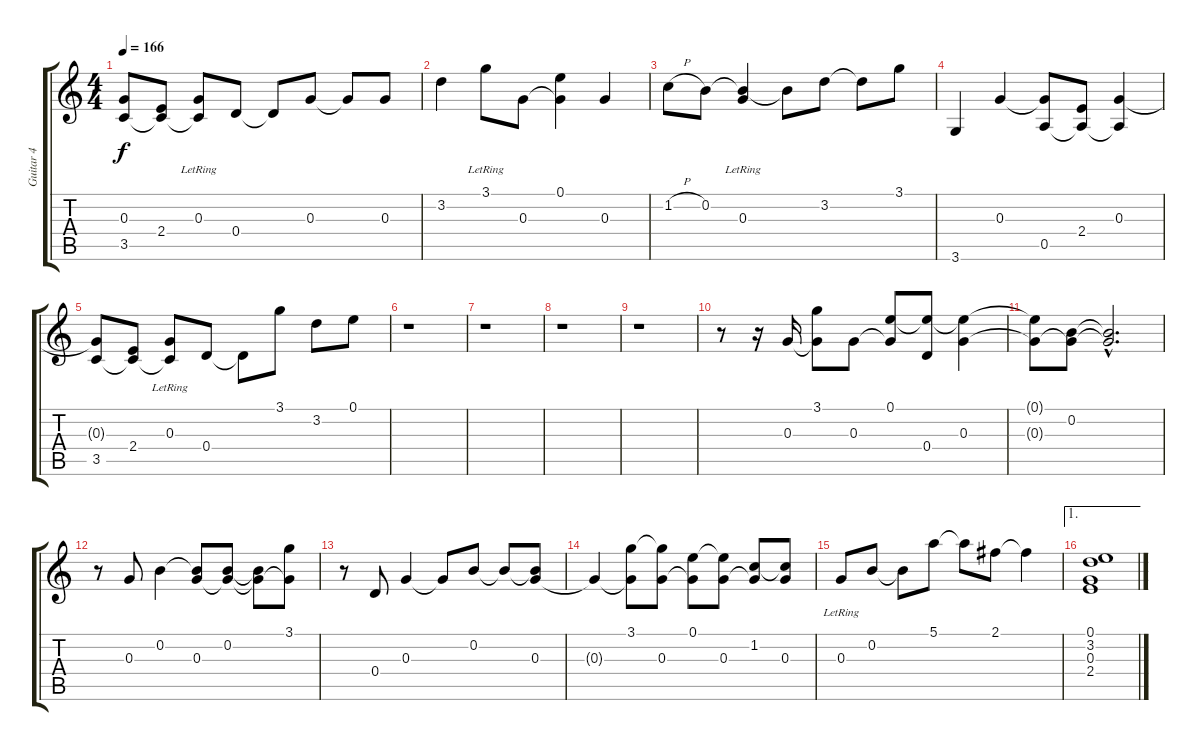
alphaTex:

\track ("Guitar 4" "Guitar 4") {instrument acousticguitarsteel}
\staff {score tabs}
\tuning (E4 B3 G3 D3 A2 E2) {hide}
\ts (4 4)
\tempo 166
\clef g2
\ks c
(0.3{t} 3.5).8{dy f} (2.4 3.5{t}).8 (0.3{lr} 3.5{t}).8 0.4.8 0.4{t}.8 0.3.8 0.3{t}.8 0.3.8 |
3.2.4 3.1{lr}.8 0.3.8 (0.1 0.3{t}).4 0.3.4 |
1.2{h}.8 0.2.8 (0.2{t} 0.3{lr}).4 0.2{t}.8 3.2.8 3.2{t}.8 3.1.8 |
3.6.4 0.3.4 (0.3{t} 0.5).8 (2.4 0.5{t}).8 (0.3 0.5{t}).4 |
(0.3{t} 3.5).8 (2.4 3.5{t}).8 (0.3{lr} 3.5{t}).8 0.4.8 0.4{t}.8 3.1.8 3.2.8 0.1.8 |
r.1 |
r.1 |
r.1 |
r.1 |
r.8 r.16 0.3.16 (3.1 0.3{t}).8 0.3.8 (0.1 0.3{t}).8 (0.1{t} 0.4).8 (0.1{t} 0.3).4 |
(0.1{t} 0.3{t}).8 (0.2 0.3{t}).8 (0.2{hac t} 0.3{hac t}).2{d} |
r.8 0.3.8 0.2.4 (0.2{t} 0.3).8 (0.2 0.3{t}).8 (0.2{t} 0.3{t}).8 (3.1 0.3{t}).8 |
r.8 0.4.8 0.3.4 0.3{t}.8 0.2.8 0.2{t}.8 (0.2{t} 0.3).8 |
0.3{t}.4 (3.1 0.3{t}).8 (3.1{t} 0.3).8 (0.1 0.3{t}).8 (0.1{t} 0.3).8 (1.2 0.3{t}).8 (1.2{t} 0.3).8 |
0.3{lr}.8 0.2.8 0.2{t}.8 5.1.8 5.1{t}.8 2.1.8 2.1{t}.4 |
\ae 1
(0.1 3.2 0.3 2.4).1
